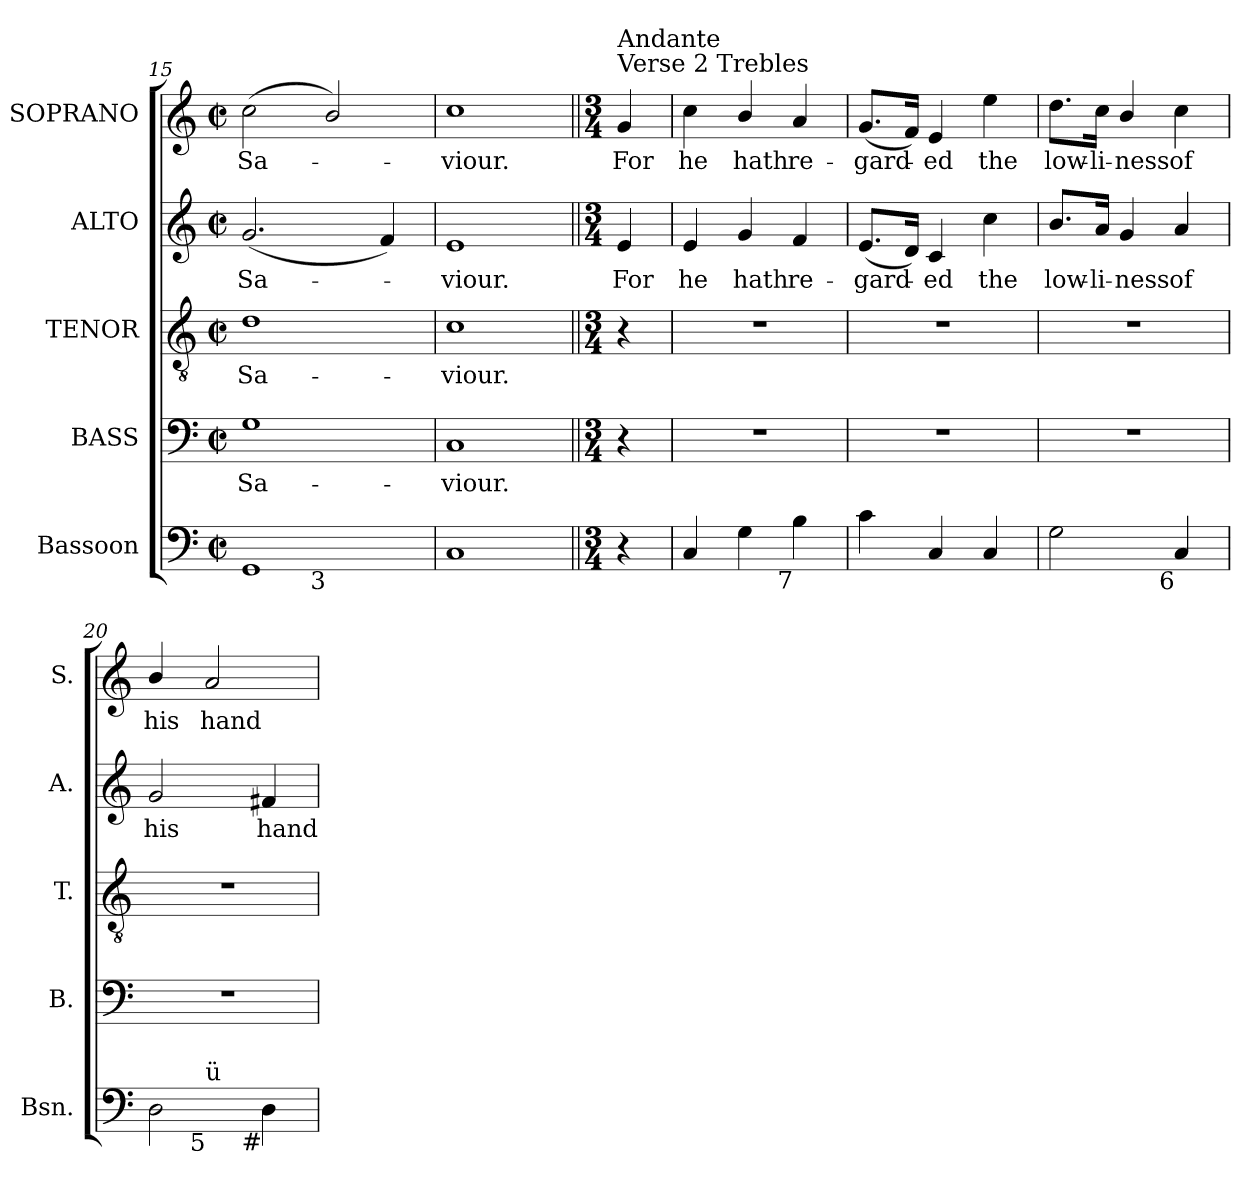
**kern	**kern	**text	**kern	**text	**kern	**text	**kern	**text
*part5	*part4	*part4	*part3	*part3	*part2	*part2	*part1	*part1
*staff5	*staff4	*staff4	*staff3	*staff3	*staff2	*staff2	*staff1	*staff1
*I"Bassoon	*I"BASS	*	*I"TENOR	*	*I"ALTO	*	*I"SOPRANO	*
*I'Bsn.	*I'B.	*	*I'T.	*	*I'A.	*	*I'S.	*
*clefF4	*clefF4	*	*clefGv2	*	*clefG2	*	*clefG2	*
*	*	*	*ITrd7c12	*	*	*	*	*
*k[]	*k[]	*	*k[]	*	*k[]	*	*k[]	*
*C:	*C:	*	*C:	*	*C:	*	*C:	*
*M2/2	*M2/2	*	*M2/2	*	*M2/2	*	*M2/2	*
*met(c|)	*met(c|)	*	*met(c|)	*	*met(c|)	*	*met(c|)	*
=15	=15	=15	=15	=15	=15	=15	=15	=15
!	!	!LO:LY:b:color=#000000	!	!	!	!	!	!
!	!	!	!	!LO:LY:b:color=#000000	!	!	!	!
!	!	!	!	!	!	!LO:LY:b:color=#000000	!	!
!LO:TX:b:rj:t=4	!	!	!	!	!	!	!	!
!	!	!	!	!	!	!	!	!LO:LY:b:color=#000000
*^	*	*	*	*	*	*	*	*
1GGi	2ryy	1Gi	Sa-	1Di	Sa-	(2.gi/	Sa-	(2cci\	Sa-
!	!LO:TX:b:rj:t=3	!	!	!	!	!	!	!	!
.	2ryy	.	.	.	.	.	.	2bi/)	.
.	.	.	.	.	.	4fi/)	.	.	.
*v	*v	*	*	*	*	*	*	*	*
=16	=16	=16	=16	=16	=16	=16	=16	=16
*^	*	*	*	*	*	*	*	*
!	!	!	!LO:LY:b:color=#000000	!	!	!	!	!	!
*v	*v	*	*	*	*	*	*	*	*
*^	*	*	*	*	*	*	*	*
!	!	!	!	!	!LO:LY:b:color=#000000	!	!	!	!
*v	*v	*	*	*	*	*	*	*	*
*^	*	*	*	*	*	*	*	*
!	!	!	!	!	!	!	!LO:LY:b:color=#000000	!	!
*v	*v	*	*	*	*	*	*	*	*
*^	*	*	*	*	*	*	*	*
!	!	!	!	!	!	!	!	!	!LO:LY:b:color=#000000
*v	*v	*	*	*	*	*	*	*	*
1Ci	1Ci	-viour.	1Ci	-viour.	1ei	-viour.	1cci	-viour.
!!LO:PB:g=z
=16||	=16||	=16||	=16||	=16||	=16||	=16||	=16||	=16||
*M3/4	*M3/4	*	*M3/4	*	*M3/4	*	*M3/4	*
!	!	!	!	!	!	!LO:LY:b:color=#000000	!	!
!	!	!	!	!	!	!	!LO:TX:a:t=Verse 2 Trebles	!
!	!	!	!	!	!	!	!LO:TX:t=Andante	!
!	!	!	!	!	!	!	!	!LO:LY:b:color=#000000
4r	4r	.	4r	.	4ei/	For	4gi/	For
=17	=17	=17	=17	=17	=17	=17	=17	=17
!	!LO:N:vis=1	!	!LO:N:vis=1	!	!	!	!	!
!	!	!	!	!	!	!LO:LY:b:color=#000000	!	!
!	!	!	!	!	!	!	!	!LO:LY:b:color=#000000
4Ci/	2.r	.	2.r	.	4ei/	he	4cci\	he
!	!	!	!	!	!	!LO:LY:b:color=#000000	!	!
!	!	!	!	!	!	!	!	!LO:LY:b:color=#000000
4Gi\	.	.	.	.	4gi/	hath	4bi/	hath
!	!	!	!	!	!	!LO:LY:b:color=#000000	!	!
!LO:TX:b:rj:t=7	!	!	!	!	!	!	!	!
!	!	!	!	!	!	!	!	!LO:LY:b:color=#000000
4Bi\	.	.	.	.	4fi/	re-	4ai/	re-
=18	=18	=18	=18	=18	=18	=18	=18	=18
!	!LO:N:vis=1	!	!LO:N:vis=1	!	!	!	!	!
!	!	!	!	!	!	!LO:LY:b:color=#000000	!	!
!	!	!	!	!	!	!	!	!LO:LY:b:color=#000000
4ci\	2.r	.	2.r	.	(8.ei/L	-gard-	(8.gi/L	-gard-
.	.	.	.	.	16di/Jk)	.	16fi/Jk)	.
!	!	!	!	!	!	!LO:LY:b:color=#000000	!	!
!	!	!	!	!	!	!	!	!LO:LY:b:color=#000000
4Ci/	.	.	.	.	4ci/	-ed	4ei/	-ed
!	!	!	!	!	!	!LO:LY:b:color=#000000	!	!
!	!	!	!	!	!	!	!	!LO:LY:b:color=#000000
4Ci/	.	.	.	.	4cci\	the	4eei\	the
=19	=19	=19	=19	=19	=19	=19	=19	=19
!	!LO:N:vis=1	!	!LO:N:vis=1	!	!	!	!	!
!	!	!	!	!	!	!LO:LY:b:color=#000000	!	!
!	!	!	!	!	!	!	!	!LO:LY:b:color=#000000
2Gi\	2.r	.	2.r	.	8.bi/L	low-	8.ddi\L	low-
!	!	!	!	!	!	!LO:LY:b:color=#000000	!	!
!	!	!	!	!	!	!	!	!LO:LY:b:color=#000000
.	.	.	.	.	16ai/Jk	-li-	16cci\Jk	-li-
!	!	!	!	!	!	!LO:LY:b:color=#000000	!	!
!	!	!	!	!	!	!	!	!LO:LY:b:color=#000000
.	.	.	.	.	4gi/	-ness	4bi/	-ness
!	!	!	!	!	!	!LO:LY:b:color=#000000	!	!
!LO:TX:b:rj:t=6	!	!	!	!	!	!	!	!
!	!	!	!	!	!	!	!	!LO:LY:b:color=#000000
4Ci/	.	.	.	.	4ai/	of	4cci\	of
=20	=20	=20	=20	=20	=20	=20	=20	=20
!	!LO:N:vis=1	!	!LO:N:vis=1	!	!	!	!	!
!	!	!	!	!	!	!LO:LY:b:color=#000000	!	!
!LO:TX:b:rj:t=6	!	!	!	!	!	!	!	!
!LO:TX:t=4	!	!	!	!	!	!	!	!
!	!	!	!	!	!	!	!	!LO:LY:b:color=#000000
*^	*	*	*	*	*	*	*	*
2Di\	4ryy	2.r	.	2.r	.	2gi/	his	4bi/	his
!	!LO:TX:b:rj:t=5	!	!	!	!	!	!	!	!
!	!LO:TX:t=ü	!	!	!	!	!	!	!	!
!	!	!	!	!	!	!	!	!	!LO:LY:b:color=#000000
.	2ryy	.	.	.	.	.	.	2ai/	hand-
!LO:TX:b:rj:t=#	!	!	!	!	!	!	!	!	!
!	!	!	!	!	!	!	!LO:LY:b:color=#000000	!	!
4Di\	.	.	.	.	.	4f#Xi/	hand-	.	.
*v	*v	*	*	*	*	*	*	*	*
=	=	=	=	=	=	=	=	=
*-	*-	*-	*-	*-	*-	*-	*-	*-
